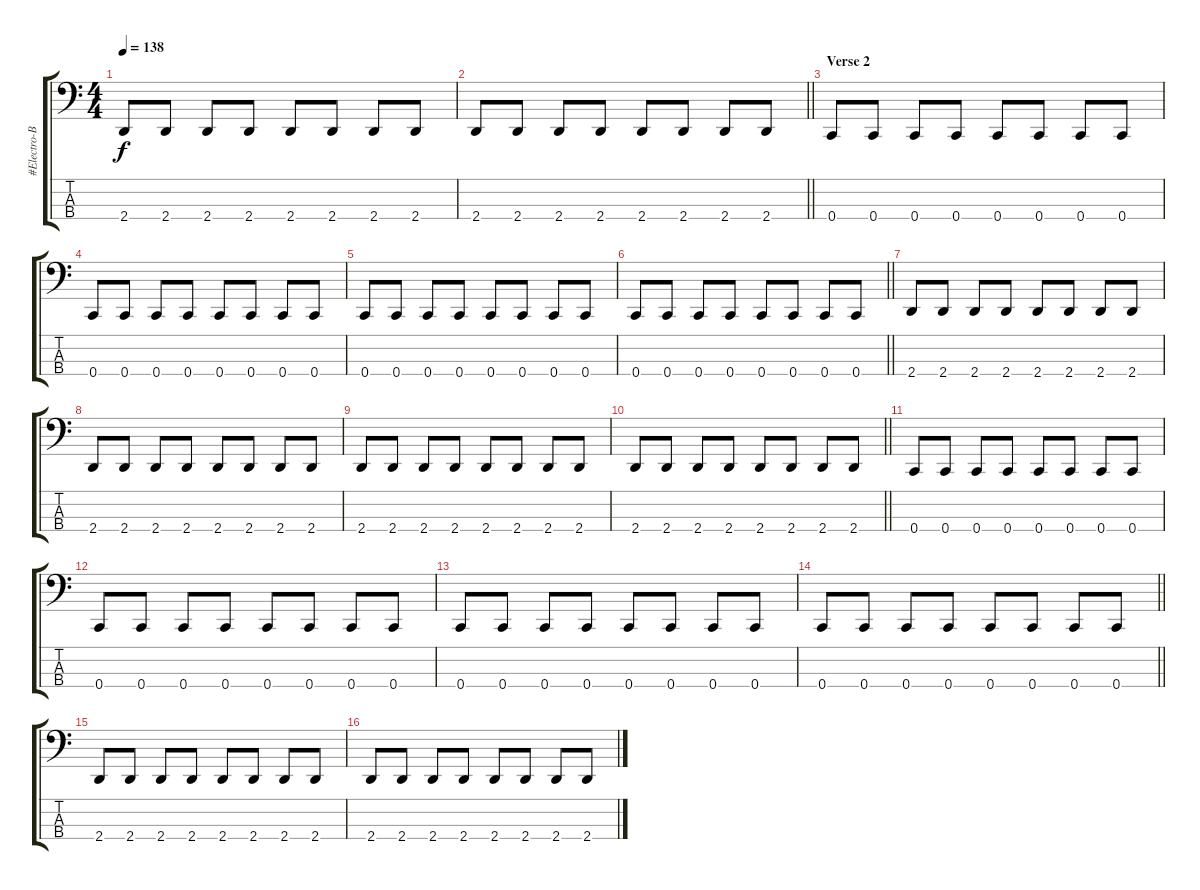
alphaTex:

\track ("#Electro-Bass" "#Electro-B") {instrument fretlessbass}
\staff {score tabs}
\tuning (G2 D2 A1 C1) {hide}
\ts (4 4)
\tempo 138
\clef f4
\ks c
2.4.8{dy f} 2.4.8 2.4.8 2.4.8 2.4.8 2.4.8 2.4.8 2.4.8 |
\barLineRight lightlight
2.4.8 2.4.8 2.4.8 2.4.8 2.4.8 2.4.8 2.4.8 2.4.8 |
\section ("" "Verse 2")
0.4.8 0.4.8 0.4.8 0.4.8 0.4.8 0.4.8 0.4.8 0.4.8 |
0.4.8 0.4.8 0.4.8 0.4.8 0.4.8 0.4.8 0.4.8 0.4.8 |
0.4.8 0.4.8 0.4.8 0.4.8 0.4.8 0.4.8 0.4.8 0.4.8 |
\barLineRight lightlight
0.4.8 0.4.8 0.4.8 0.4.8 0.4.8 0.4.8 0.4.8 0.4.8 |
2.4.8 2.4.8 2.4.8 2.4.8 2.4.8 2.4.8 2.4.8 2.4.8 |
2.4.8 2.4.8 2.4.8 2.4.8 2.4.8 2.4.8 2.4.8 2.4.8 |
2.4.8 2.4.8 2.4.8 2.4.8 2.4.8 2.4.8 2.4.8 2.4.8 |
\barLineRight lightlight
2.4.8 2.4.8 2.4.8 2.4.8 2.4.8 2.4.8 2.4.8 2.4.8 |
0.4.8 0.4.8 0.4.8 0.4.8 0.4.8 0.4.8 0.4.8 0.4.8 |
0.4.8 0.4.8 0.4.8 0.4.8 0.4.8 0.4.8 0.4.8 0.4.8 |
0.4.8 0.4.8 0.4.8 0.4.8 0.4.8 0.4.8 0.4.8 0.4.8 |
\barLineRight lightlight
0.4.8 0.4.8 0.4.8 0.4.8 0.4.8 0.4.8 0.4.8 0.4.8 |
2.4.8 2.4.8 2.4.8 2.4.8 2.4.8 2.4.8 2.4.8 2.4.8 |
2.4.8 2.4.8 2.4.8 2.4.8 2.4.8 2.4.8 2.4.8 2.4.8
